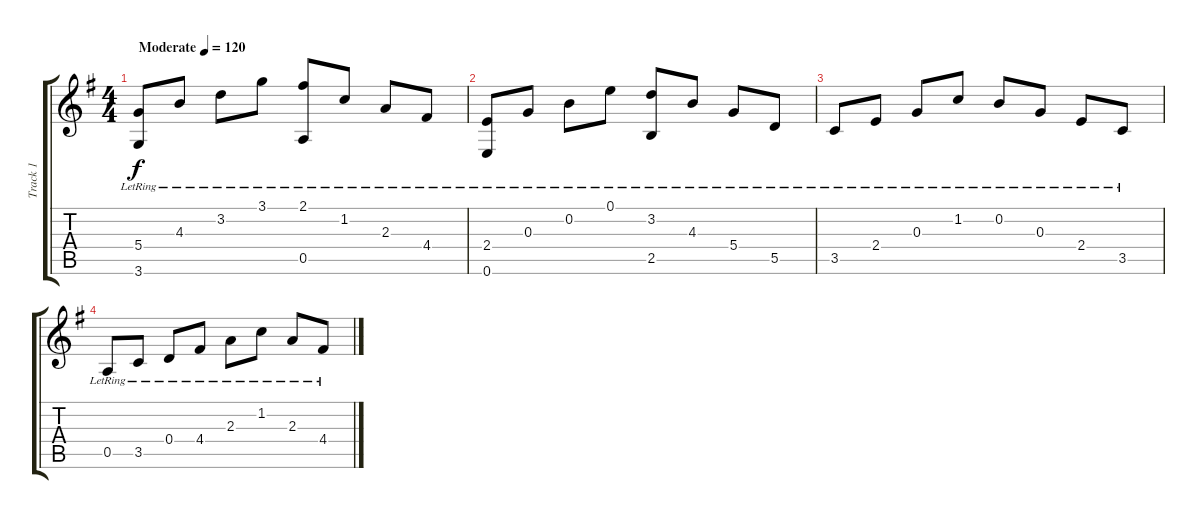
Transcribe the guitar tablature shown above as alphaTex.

\track ("Track 1" "Track 1") {instrument acousticguitarnylon}
\staff {score tabs}
\tuning (E4 B3 G3 D3 A2 E2) {hide}
\ts (4 4)
\tempo (120 "Moderate")
\clef g2
\ks g
(5.4{lr} 3.6{lr}).8{dy f instrument acousticguitarnylon} 4.3{lr}.8 3.2{lr}.8 3.1{lr}.8 (2.1{lr} 0.5{lr}).8 1.2{lr}.8 2.3{lr}.8 4.4{lr}.8 |
(2.4{lr} 0.6{lr}).8 0.3{lr}.8 0.2{lr}.8 0.1{lr}.8 (3.2{lr} 2.5).8 4.3{lr}.8 5.4{lr}.8 5.5{lr}.8 |
3.5{lr}.8 2.4{lr}.8 0.3{lr}.8 1.2{lr}.8 0.2{lr}.8 0.3{lr}.8 2.4{lr}.8 3.5{lr}.8 |
0.5{lr}.8 3.5{lr}.8 0.4{lr}.8 4.4{lr}.8 2.3{lr}.8 1.2{lr}.8 2.3{lr}.8 4.4{lr}.8
